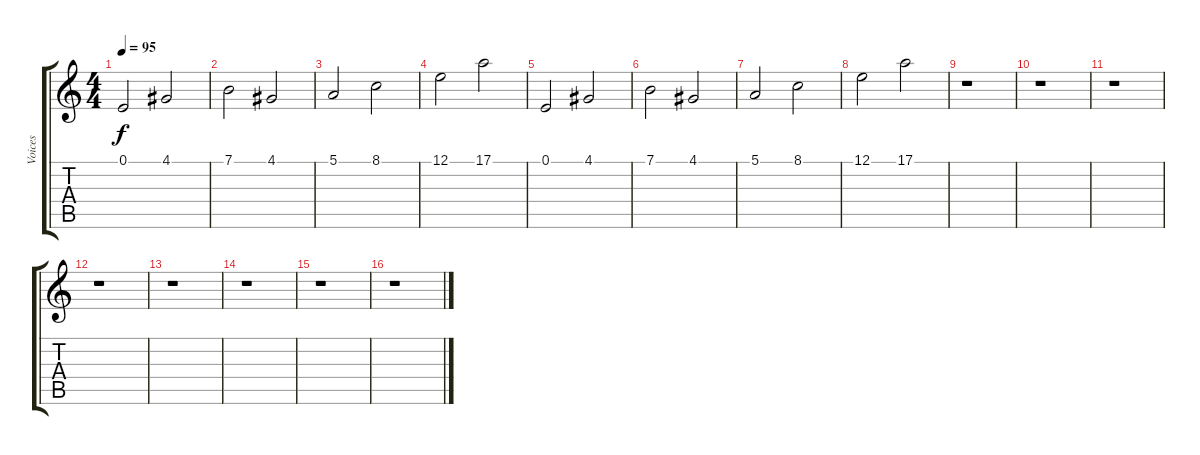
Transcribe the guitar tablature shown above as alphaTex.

\track ("Voices" "Voices") {instrument choiraahs}
\staff {score tabs}
\tuning (E4 B3 G3 D3 A2 E2) {hide}
\ts (4 4)
\tempo 95
\clef g2
\ks c
0.1.2{dy f} 4.1.2 |
7.1.2 4.1.2 |
5.1.2 8.1.2 |
12.1.2 17.1.2 |
0.1.2 4.1.2 |
7.1.2 4.1.2 |
5.1.2 8.1.2 |
12.1.2 17.1.2 |
r.1 |
r.1 |
r.1 |
r.1 |
r.1 |
r.1 |
r.1 |
r.1
